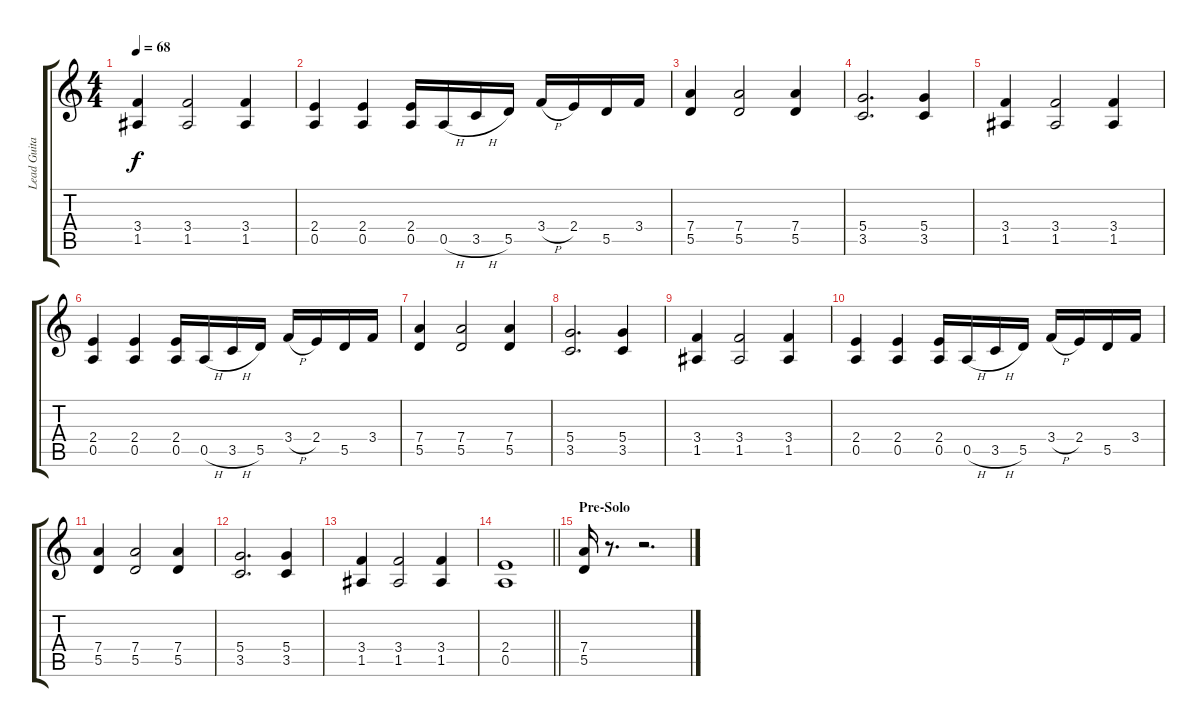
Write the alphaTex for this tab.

\track ("Lead Guitar" "Lead Guita") {instrument distortionguitar}
\staff {score tabs}
\tuning (E4 B3 G3 D3 A2 E2) {hide}
\ts (4 4)
\tempo 68
\clef g2
\ks c
(3.4 1.5).4{dy f} (3.4 1.5).2 (3.4 1.5).4 |
(2.4 0.5).4 (2.4 0.5).4 (2.4 0.5).16 0.5{h}.16 3.5{h}.16 5.5.16 3.4{h}.16 2.4.16 5.5.16 3.4.16 |
(7.4 5.5).4 (7.4 5.5).2 (7.4 5.5).4 |
(5.4 3.5).2{d} (5.4 3.5).4 |
(3.4 1.5).4 (3.4 1.5).2 (3.4 1.5).4 |
(2.4 0.5).4 (2.4 0.5).4 (2.4 0.5).16 0.5{h}.16 3.5{h}.16 5.5.16 3.4{h}.16 2.4.16 5.5.16 3.4.16 |
(7.4 5.5).4 (7.4 5.5).2 (7.4 5.5).4 |
(5.4 3.5).2{d} (5.4 3.5).4 |
(3.4 1.5).4 (3.4 1.5).2 (3.4 1.5).4 |
(2.4 0.5).4 (2.4 0.5).4 (2.4 0.5).16 0.5{h}.16 3.5{h}.16 5.5.16 3.4{h}.16 2.4.16 5.5.16 3.4.16 |
(7.4 5.5).4 (7.4 5.5).2 (7.4 5.5).4 |
(5.4 3.5).2{d} (5.4 3.5).4 |
(3.4 1.5).4 (3.4 1.5).2 (3.4 1.5).4 |
\barLineRight lightlight
(2.4 0.5).1 |
\section ("" "Pre-Solo")
(7.4 5.5).16 r.8{d} r.2{d}
